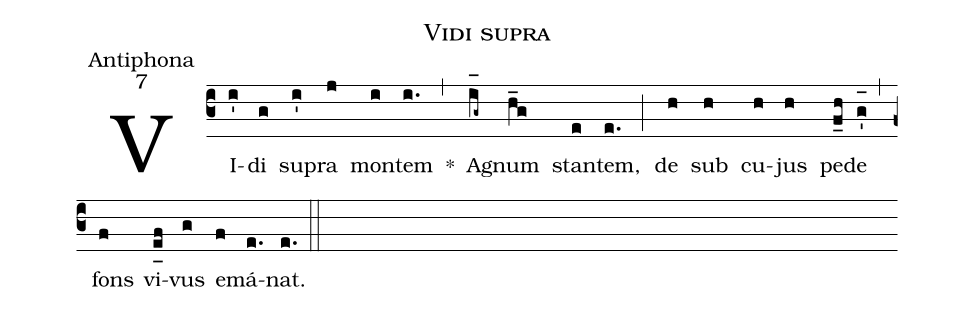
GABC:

name:Vidi supra;
office-part:Antiphona;
mode:7;
%%
(c3) VI(i')di(g) su(i')pra(j) mon(i)tem(i.) *(,) A(i_[oh:h]g~)gnum(h_g) stan(e)tem,(e.) (;) de(h) sub(h) cu(h)jus(h) pe(f_h)de(g'_[oh:h]) (,) fons(f) vi(e_[uh:l]f)vus(g) e(f)má(e.)nat.(e.) (::)
%<eu>E(i) u(i) o(j) u(i) a(h) e.</eu>(gh..) (::)
